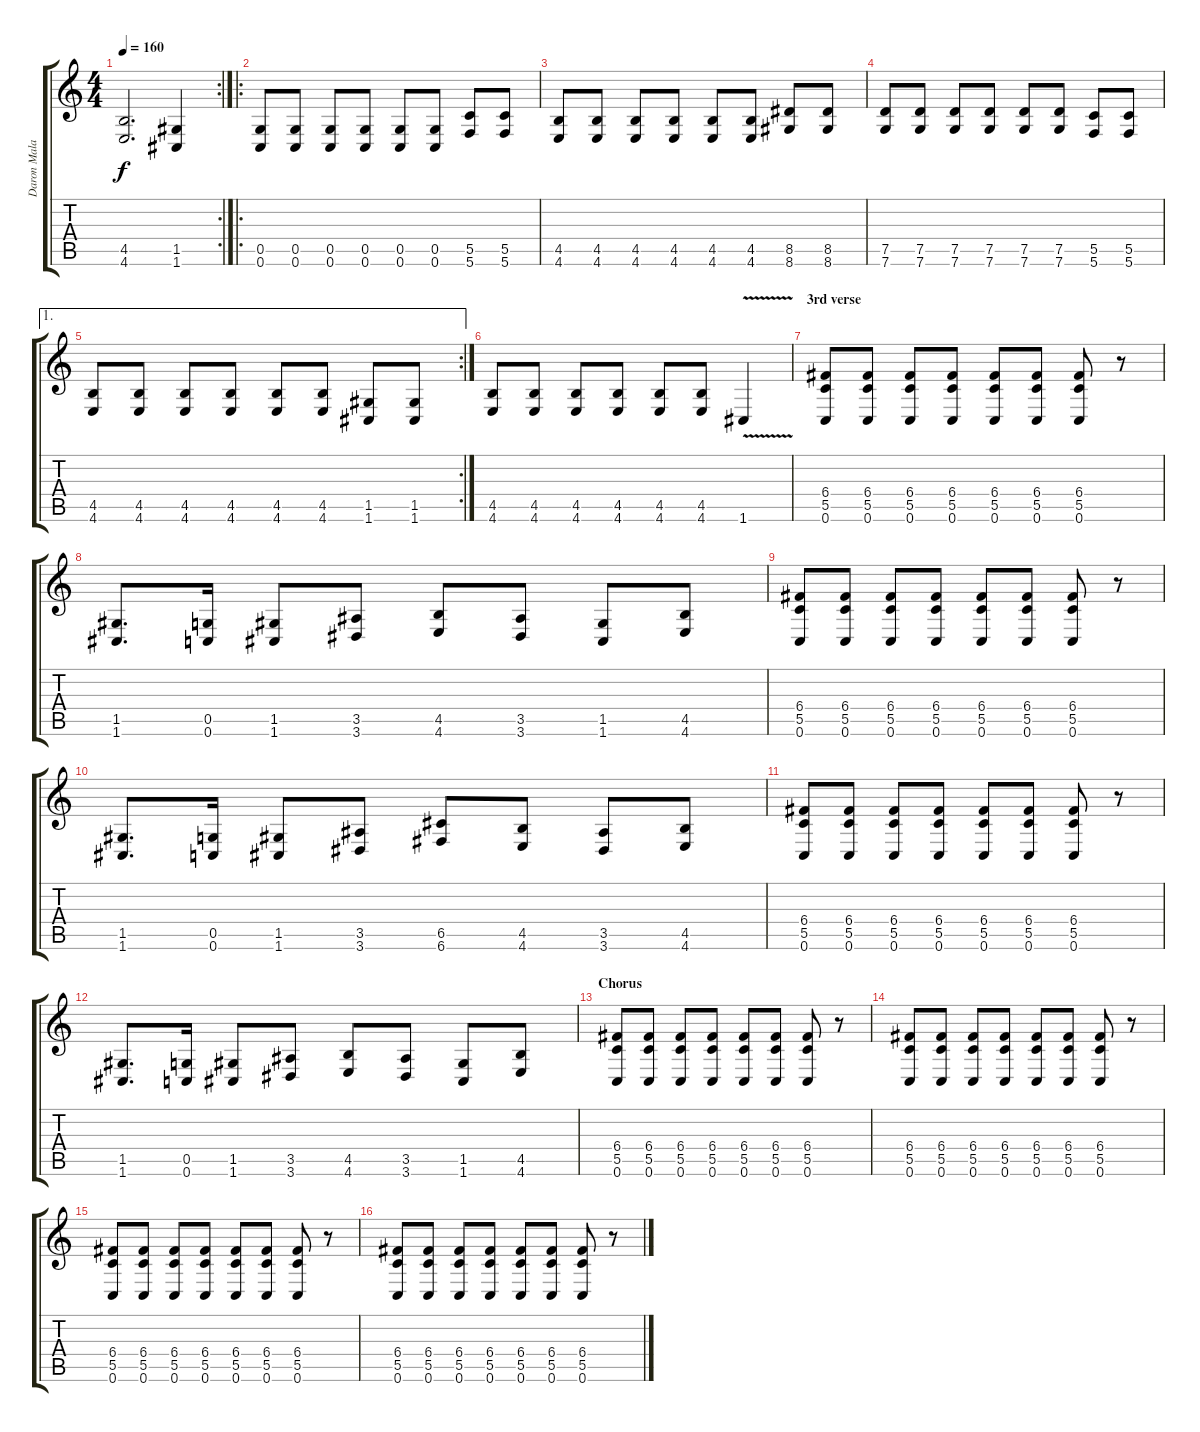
\track ("Daron Malakian" "Daron Mala") {instrument distortionguitar}
\staff {score tabs}
\tuning (D4 A3 F3 C3 G2 C2) {hide}
\rc 2
\ts (4 4)
\tempo 160
\clef g2
\ks c
(4.5 4.6).2{d dy f} (1.5 1.6).4 |
\ro
(0.5 0.6).8 (0.5 0.6).8 (0.5 0.6).8 (0.5 0.6).8 (0.5 0.6).8 (0.5 0.6).8 (5.5 5.6).8 (5.5 5.6).8 |
(4.5 4.6).8 (4.5 4.6).8 (4.5 4.6).8 (4.5 4.6).8 (4.5 4.6).8 (4.5 4.6).8 (8.5 8.6).8 (8.5 8.6).8 |
(7.5 7.6).8 (7.5 7.6).8 (7.5 7.6).8 (7.5 7.6).8 (7.5 7.6).8 (7.5 7.6).8 (5.5 5.6).8 (5.5 5.6).8 |
\ae 1
\rc 2
(4.5 4.6).8 (4.5 4.6).8 (4.5 4.6).8 (4.5 4.6).8 (4.5 4.6).8 (4.5 4.6).8 (1.5 1.6).8 (1.5 1.6).8 |
(4.5 4.6).8 (4.5 4.6).8 (4.5 4.6).8 (4.5 4.6).8 (4.5 4.6).8 (4.5 4.6).8 1.6{v}.4 |
\section ("" "3rd verse")
(6.4 5.5 0.6).8 (6.4 5.5 0.6).8 (6.4 5.5 0.6).8 (6.4 5.5 0.6).8 (6.4 5.5 0.6).8 (6.4 5.5 0.6).8 (6.4 5.5 0.6).8 r.8 |
(1.5 1.6).8{d} (0.5 0.6).16 (1.5 1.6).8 (3.5 3.6).8 (4.5 4.6).8 (3.5 3.6).8 (1.5 1.6).8 (4.5 4.6).8 |
(6.4 5.5 0.6).8 (6.4 5.5 0.6).8 (6.4 5.5 0.6).8 (6.4 5.5 0.6).8 (6.4 5.5 0.6).8 (6.4 5.5 0.6).8 (6.4 5.5 0.6).8 r.8 |
(1.5 1.6).8{d} (0.5 0.6).16 (1.5 1.6).8 (3.5 3.6).8 (6.5 6.6).8 (4.5 4.6).8 (3.5 3.6).8 (4.5 4.6).8 |
(6.4 5.5 0.6).8 (6.4 5.5 0.6).8 (6.4 5.5 0.6).8 (6.4 5.5 0.6).8 (6.4 5.5 0.6).8 (6.4 5.5 0.6).8 (6.4 5.5 0.6).8 r.8 |
(1.5 1.6).8{d} (0.5 0.6).16 (1.5 1.6).8 (3.5 3.6).8 (4.5 4.6).8 (3.5 3.6).8 (1.5 1.6).8 (4.5 4.6).8 |
\section ("" "Chorus")
(6.4 5.5 0.6).8 (6.4 5.5 0.6).8 (6.4 5.5 0.6).8 (6.4 5.5 0.6).8 (6.4 5.5 0.6).8 (6.4 5.5 0.6).8 (6.4 5.5 0.6).8 r.8 |
(6.4 5.5 0.6).8 (6.4 5.5 0.6).8 (6.4 5.5 0.6).8 (6.4 5.5 0.6).8 (6.4 5.5 0.6).8 (6.4 5.5 0.6).8 (6.4 5.5 0.6).8 r.8 |
(6.4 5.5 0.6).8 (6.4 5.5 0.6).8 (6.4 5.5 0.6).8 (6.4 5.5 0.6).8 (6.4 5.5 0.6).8 (6.4 5.5 0.6).8 (6.4 5.5 0.6).8 r.8 |
(6.4 5.5 0.6).8 (6.4 5.5 0.6).8 (6.4 5.5 0.6).8 (6.4 5.5 0.6).8 (6.4 5.5 0.6).8 (6.4 5.5 0.6).8 (6.4 5.5 0.6).8 r.8
